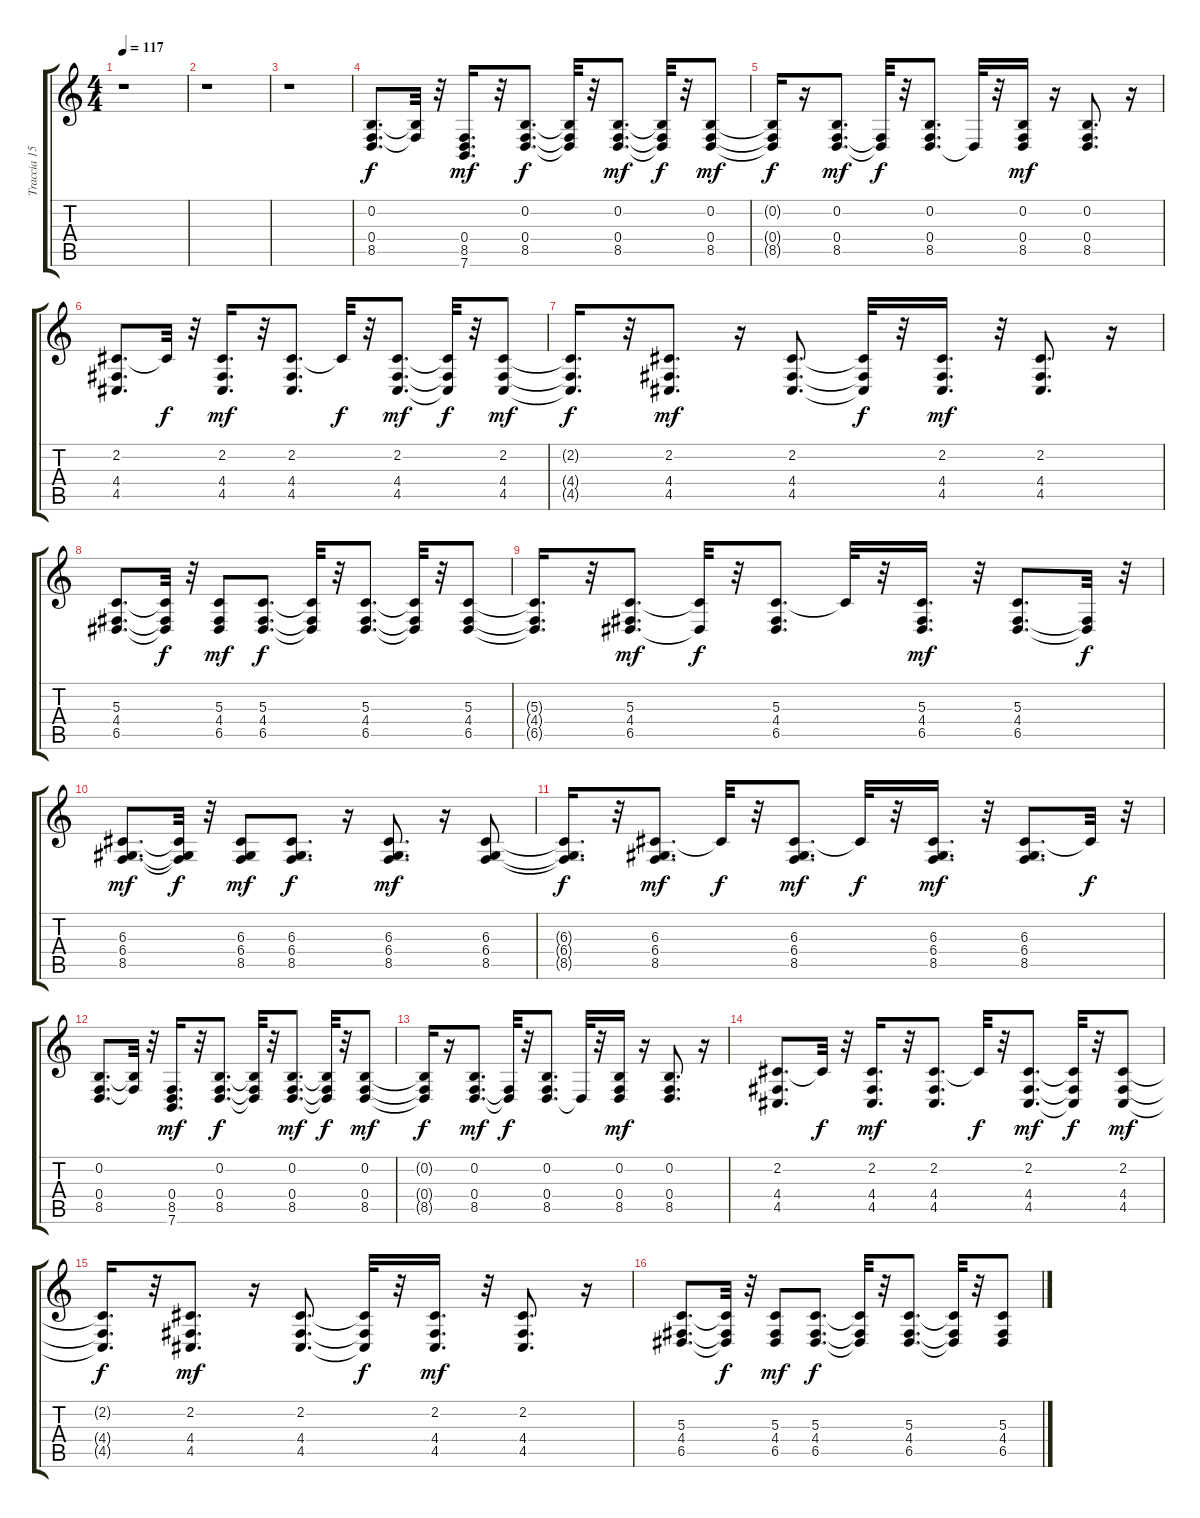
\track ("Traccia 15" "Traccia 15") {instrument electricpiano2}
\staff {score tabs}
\tuning (E4 B3 G3 D3 A2 E2) {hide}
\ts (4 4)
\tempo 117
\clef g2
\ks c
r.1{dy f} |
r.1 |
r.1 |
(0.2 0.4 8.5).8{d} (0.2{t} 8.5{t}).32 r.32 (0.4 8.5 7.6).16{d dy mf} r.32 (0.2 0.4 8.5).8{d dy f} (0.2{t} 0.4{t} 8.5{t}).32 r.32 (0.2 0.4 8.5).8{d dy mf} (0.2{t} 0.4{t} 8.5{t}).32{dy f} r.32 (0.2 0.4 8.5).8{dy mf} |
(0.2{t} 0.4{t} 8.5{t}).16{dy f} r.16 (0.2 0.4 8.5).8{d dy mf} (0.4{t} 8.5{t}).32{dy f} r.32 (0.2 0.4 8.5).8{d} 0.4{t}.32 r.32 (0.2 0.4 8.5).16{dy mf} r.16 (0.2 0.4 8.5).8{d} r.16 |
(2.2 4.4 4.5).8{d} 2.2{t}.32{dy f} r.32 (2.2 4.4 4.5).16{d dy mf} r.32 (2.2 4.4 4.5).8{d} 2.2{t}.32{dy f} r.32 (2.2 4.4 4.5).8{d dy mf} (2.2{t} 4.4{t} 4.5{t}).32{dy f} r.32 (2.2 4.4 4.5).8{dy mf} |
(2.2{t} 4.4{t} 4.5{t}).16{d dy f} r.32 (2.2 4.4 4.5).8{d dy mf} r.16 (2.2 4.4 4.5).8{d} (2.2{t} 4.4{t} 4.5{t}).32{dy f} r.32 (2.2 4.4 4.5).16{d dy mf} r.32 (2.2 4.4 4.5).8{d} r.16 |
(5.3 4.4 6.5).8{d} (5.3{t} 4.4{t} 6.5{t}).32{dy f} r.32 (5.3 4.4 6.5).8{dy mf} (5.3 4.4 6.5).8{d dy f} (5.3{t} 4.4{t} 6.5{t}).32 r.32 (5.3 4.4 6.5).8{d} (5.3{t} 4.4{t} 6.5{t}).32 r.32 (5.3 4.4 6.5).8 |
(5.3{t} 4.4{t} 6.5{t}).16{d} r.32 (5.3 4.4 6.5).8{d dy mf} (5.3{t} 6.5{t}).32{dy f} r.32 (5.3 4.4 6.5).8{d} 5.3{t}.32 r.32 (5.3 4.4 6.5).16{d dy mf} r.32 (5.3 4.4 6.5).8{d} (4.4{t} 6.5{t}).32{dy f} r.32 |
(6.3 6.4 8.5).8{d dy mf} (6.3{t} 6.4{t} 8.5{t}).32{dy f} r.32 (6.3 6.4 8.5).8{dy mf} (6.3 6.4 8.5).8{d dy f} r.16 (6.3 6.4 8.5).8{d dy mf} r.16 (6.3 6.4 8.5).8 |
(6.3{t} 6.4{t} 8.5{t}).16{d dy f} r.32 (6.3 6.4 8.5).8{d dy mf} 6.3{t}.32{dy f} r.32 (6.3 6.4 8.5).8{d dy mf} 6.3{t}.32{dy f} r.32 (6.3 6.4 8.5).16{d dy mf} r.32 (6.3 6.4 8.5).8{d} 6.3{t}.32{dy f} r.32 |
(0.2 0.4 8.5).8{d} (0.2{t} 8.5{t}).32 r.32 (0.4 8.5 7.6).16{d dy mf} r.32 (0.2 0.4 8.5).8{d dy f} (0.2{t} 0.4{t} 8.5{t}).32 r.32 (0.2 0.4 8.5).8{d dy mf} (0.2{t} 0.4{t} 8.5{t}).32{dy f} r.32 (0.2 0.4 8.5).8{dy mf} |
(0.2{t} 0.4{t} 8.5{t}).16{dy f} r.16 (0.2 0.4 8.5).8{d dy mf} (0.4{t} 8.5{t}).32{dy f} r.32 (0.2 0.4 8.5).8{d} 0.4{t}.32 r.32 (0.2 0.4 8.5).16{dy mf} r.16 (0.2 0.4 8.5).8{d} r.16 |
(2.2 4.4 4.5).8{d} 2.2{t}.32{dy f} r.32 (2.2 4.4 4.5).16{d dy mf} r.32 (2.2 4.4 4.5).8{d} 2.2{t}.32{dy f} r.32 (2.2 4.4 4.5).8{d dy mf} (2.2{t} 4.4{t} 4.5{t}).32{dy f} r.32 (2.2 4.4 4.5).8{dy mf} |
(2.2{t} 4.4{t} 4.5{t}).16{d dy f} r.32 (2.2 4.4 4.5).8{d dy mf} r.16 (2.2 4.4 4.5).8{d} (2.2{t} 4.4{t} 4.5{t}).32{dy f} r.32 (2.2 4.4 4.5).16{d dy mf} r.32 (2.2 4.4 4.5).8{d} r.16 |
(5.3 4.4 6.5).8{d} (5.3{t} 4.4{t} 6.5{t}).32{dy f} r.32 (5.3 4.4 6.5).8{dy mf} (5.3 4.4 6.5).8{d dy f} (5.3{t} 4.4{t} 6.5{t}).32 r.32 (5.3 4.4 6.5).8{d} (5.3{t} 4.4{t} 6.5{t}).32 r.32 (5.3 4.4 6.5).8
